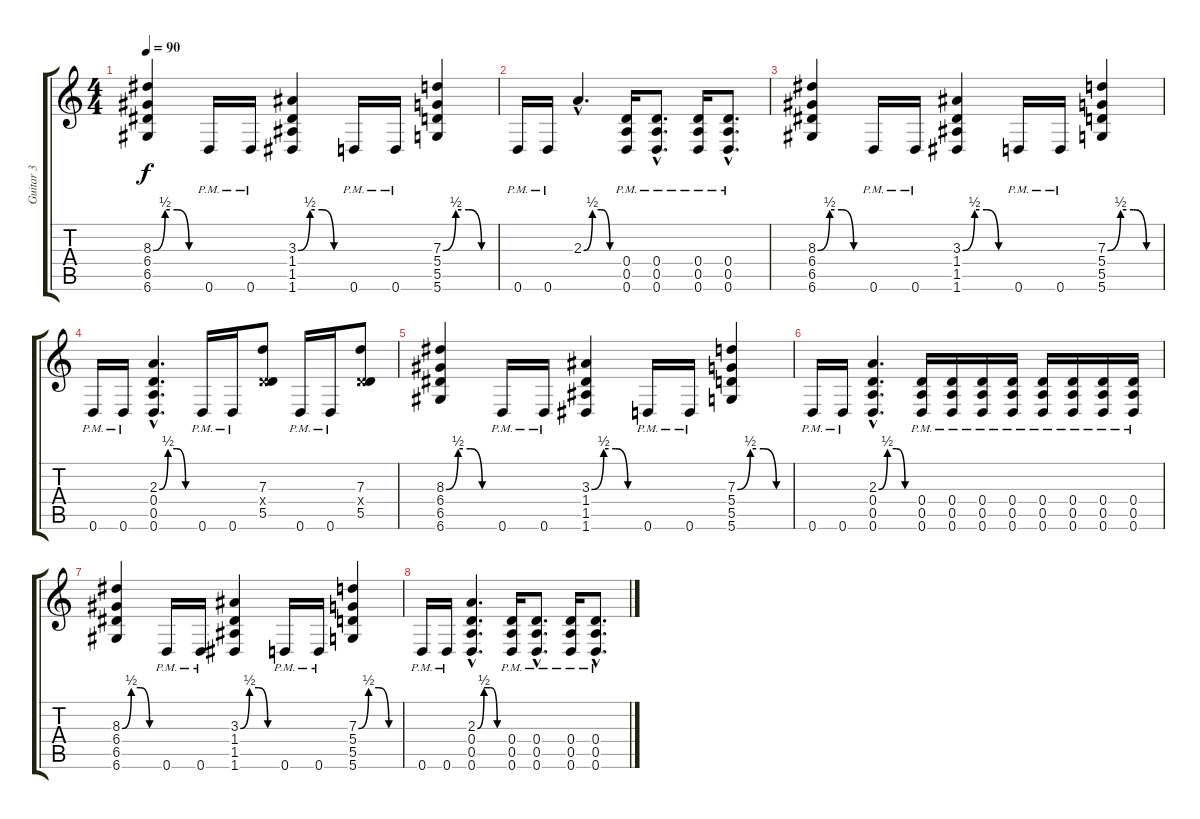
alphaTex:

\track ("Guitar 3" "Guitar 3") {instrument distortionguitar}
\staff {score tabs}
\tuning (E4 B3 G3 D3 A2 D2) {hide}
\ts (4 4)
\tempo 90
\clef g2
\ks c
(8.3{be (custom 0 0 15 2 30 2 45 0 60 0)} 6.4 6.5 6.6).4{dy f} 0.6{pm}.16 0.6{pm}.16 (3.3{be (custom 0 0 15 2 30 2 45 0 60 0)} 1.4 1.5 1.6).4 0.6{pm}.16 0.6{pm}.16 (7.3{be (custom 0 0 15 2 30 2 45 0 60 0)} 5.4 5.5 5.6).4 |
0.6{pm}.16 0.6{pm}.16 2.3{be (custom 0 0 15 2 30 2 45 0 60 0) hac}.4{d} (0.4{pm} 0.5{pm} 0.6{pm}).16 (0.4{hac pm} 0.5{hac pm} 0.6{hac pm}).8{d} (0.4{pm} 0.5{pm} 0.6{pm}).16 (0.4{hac pm} 0.5{hac pm} 0.6{hac pm}).8{d} |
(8.3{be (custom 0 0 15 2 30 2 45 0 60 0)} 6.4 6.5 6.6).4 0.6{pm}.16 0.6{pm}.16 (3.3{be (custom 0 0 15 2 30 2 45 0 60 0)} 1.4 1.5 1.6).4 0.6{pm}.16 0.6{pm}.16 (7.3{be (custom 0 0 15 2 30 2 45 0 60 0)} 5.4 5.5 5.6).4 |
0.6{pm}.16 0.6{pm}.16 (2.3{be (custom 0 0 15 2 30 2 45 0 60 0) hac} 0.4{hac} 0.5{hac} 0.6{hac}).4{d} 0.6{pm}.16 0.6{pm}.16 (7.3 0.4{x} 5.5).8 0.6{pm}.16 0.6{pm}.16 (7.3 0.4{x} 5.5).8 |
(8.3{be (custom 0 0 15 2 30 2 45 0 60 0)} 6.4 6.5 6.6).4 0.6{pm}.16 0.6{pm}.16 (3.3{be (custom 0 0 15 2 30 2 45 0 60 0)} 1.4 1.5 1.6).4 0.6{pm}.16 0.6{pm}.16 (7.3{be (custom 0 0 15 2 30 2 45 0 60 0)} 5.4 5.5 5.6).4 |
0.6{pm}.16 0.6{pm}.16 (2.3{be (custom 0 0 15 2 30 2 45 0 60 0) hac} 0.4{hac} 0.5{hac} 0.6{hac}).4{d} (0.4{pm} 0.5{pm} 0.6{pm}).16 (0.4{pm} 0.5{pm} 0.6{pm}).16 (0.4{pm} 0.5{pm} 0.6{pm}).16 (0.4{pm} 0.5{pm} 0.6{pm}).16 (0.4{pm} 0.5{pm} 0.6{pm}).16 (0.4{pm} 0.5{pm} 0.6{pm}).16 (0.4{pm} 0.5{pm} 0.6{pm}).16 (0.4{pm} 0.5{pm} 0.6{pm}).16 |
(8.3{be (custom 0 0 15 2 30 2 45 0 60 0)} 6.4 6.5 6.6).4 0.6{pm}.16 0.6{pm}.16 (3.3{be (custom 0 0 15 2 30 2 45 0 60 0)} 1.4 1.5 1.6).4 0.6{pm}.16 0.6{pm}.16 (7.3{be (custom 0 0 15 2 30 2 45 0 60 0)} 5.4 5.5 5.6).4 |
0.6{pm}.16 0.6{pm}.16 (2.3{be (custom 0 0 15 2 30 2 45 0 60 0) hac} 0.4{hac} 0.5{hac} 0.6{hac}).4{d} (0.4{pm} 0.5{pm} 0.6{pm}).16 (0.4{hac pm} 0.5{hac pm} 0.6{hac pm}).8{d} (0.4{pm} 0.5{pm} 0.6{pm}).16 (0.4{hac pm} 0.5{hac pm} 0.6{hac pm}).8{d}
